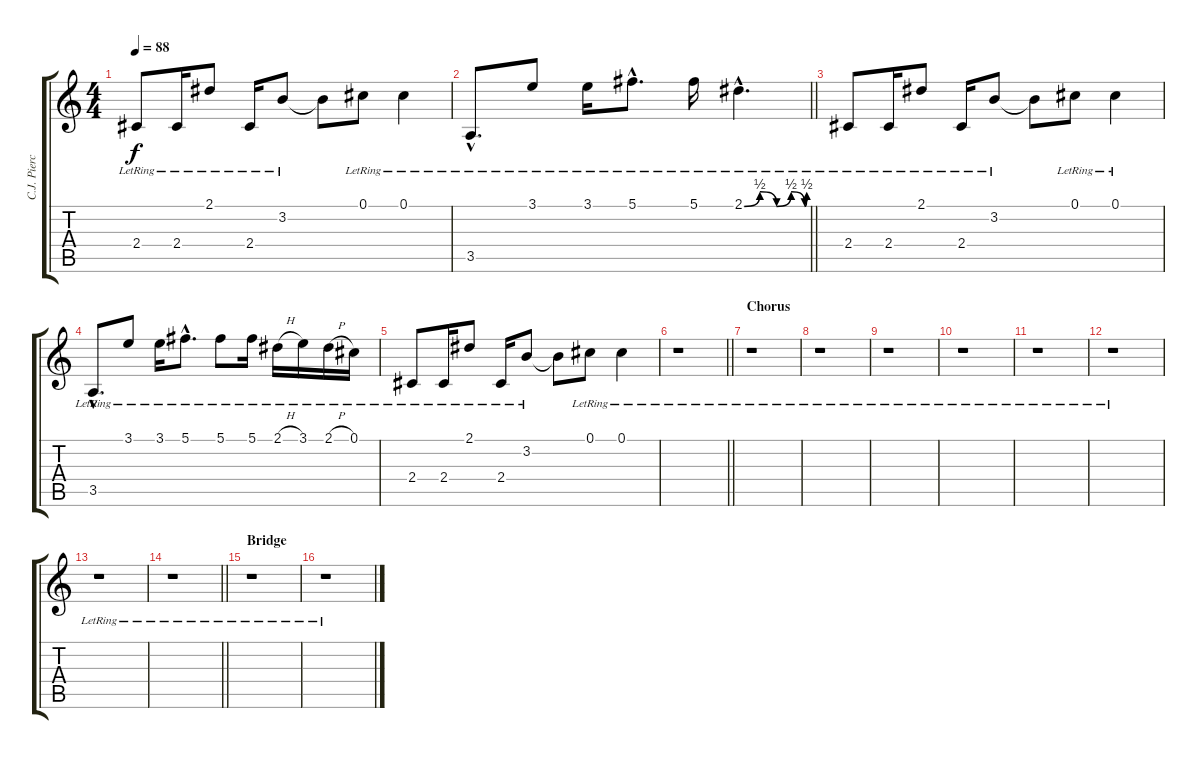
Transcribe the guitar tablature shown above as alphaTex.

\track ("C.J. Pierce (Rhythm Guitar)" "C.J. Pierc") {instrument acousticguitarsteel}
\staff {score tabs}
\tuning (Db4 Ab3 E3 B2 Gb2 B1) {hide}
\ts (4 4)
\tempo 88
\clef g2
\ks c
2.4{lr}.8{dy f} 2.4{lr}.16 2.1{lr}.8 2.4{lr}.16 3.2{lr}.8 3.2{t}.8 0.1{lr}.8 0.1{lr}.4 |
\barLineRight lightlight
3.5{hac lr}.8{d} 3.1{lr}.8 3.1{lr}.16 5.1{hac lr}.8{d} 5.1{lr}.16 2.1{be (custom 0 0 15 2 31 0 45 2 58 0 60 2) hac lr}.4{d} |
2.4{lr}.8 2.4{lr}.16 2.1{lr}.8 2.4{lr}.16 3.2{lr}.8 3.2{t}.8 0.1{lr}.8 0.1{lr}.4 |
3.5{hac lr}.8{d} 3.1{lr}.8 3.1{lr}.16 5.1{hac lr}.8{d} 5.1{lr}.8 5.1{lr}.16 2.1{h lr}.16 3.1{lr}.16 2.1{h lr}.16 0.1{lr}.16 |
2.4{lr}.8 2.4{lr}.16 2.1{lr}.8 2.4{lr}.16 3.2{lr}.8 3.2{t}.8 0.1{lr}.8 0.1{lr}.4 |
\barLineRight lightlight
r.1 |
\section ("" "Chorus")
r.1 |
r.1 |
r.1 |
r.1 |
r.1 |
r.1 |
r.1 |
\barLineRight lightlight
r.1 |
\section ("" "Bridge")
r.1 |
r.1
